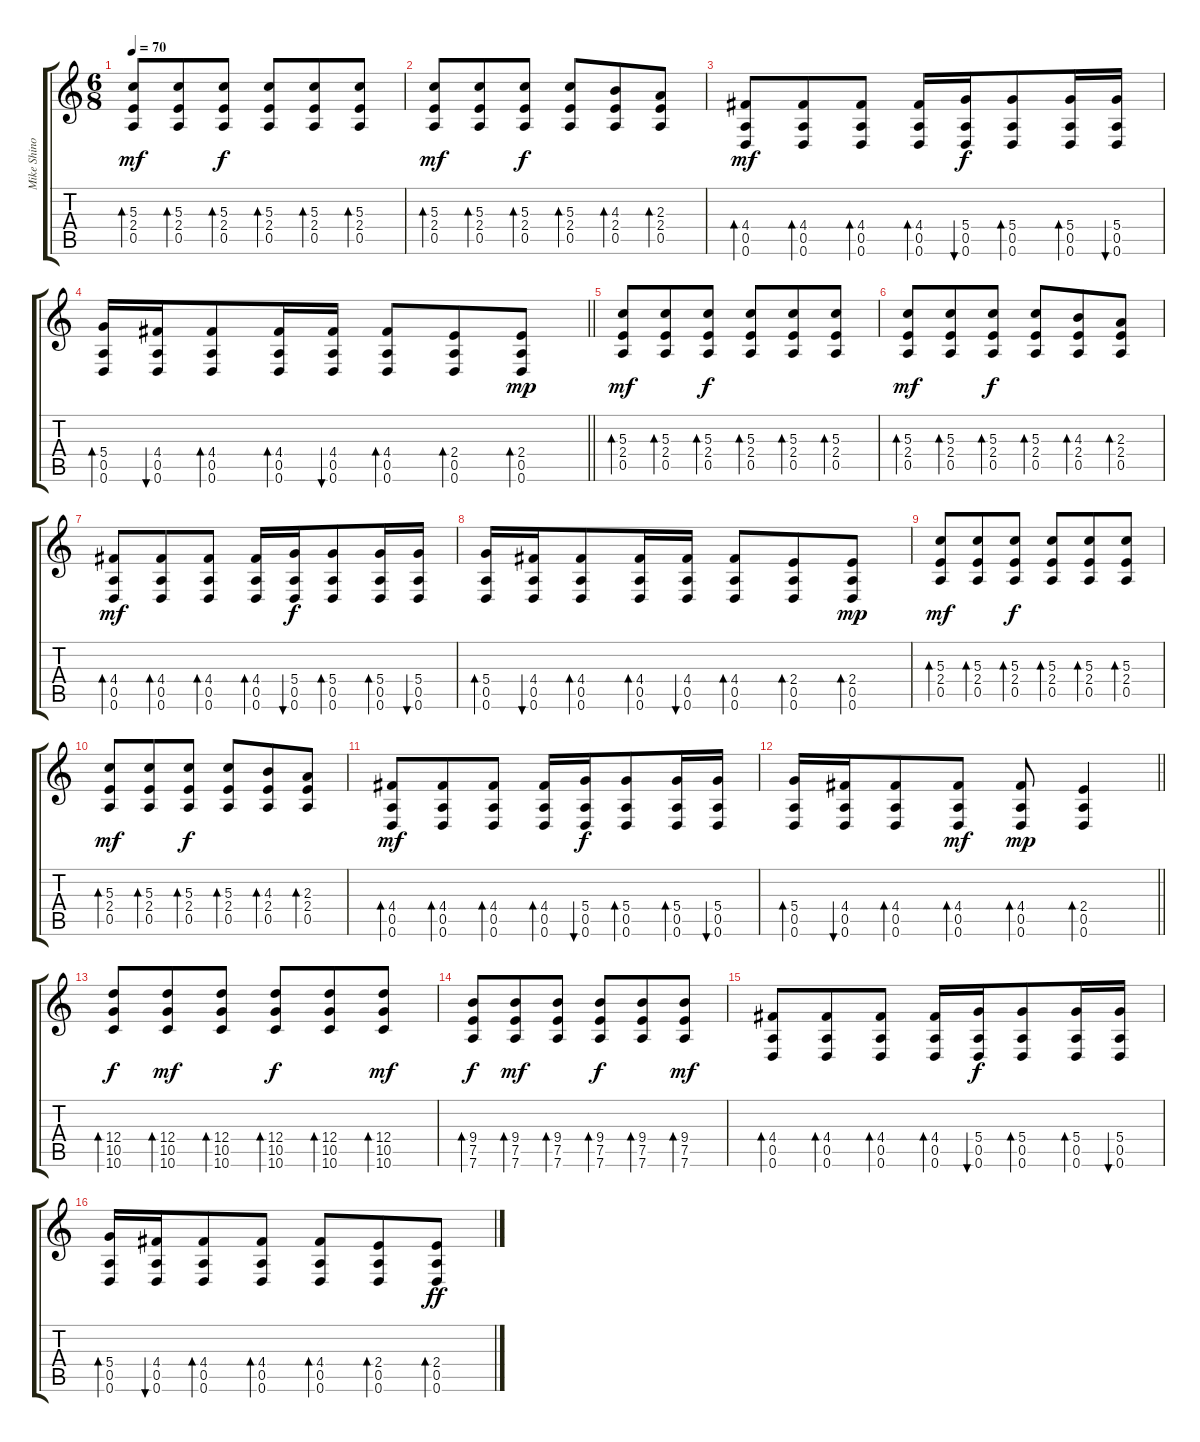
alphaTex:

\track ("Mike Shinoda [Gtr.1]" "Mike Shino") {instrument overdrivenguitar}
\staff {score tabs}
\tuning (E4 B3 G3 D3 A2 D2) {hide}
\ts (6 8)
\tempo 70
\clef g2
\ks c
(5.3 2.4 0.5).8{bd 60 dy mf} (5.3 2.4 0.5).8{bd 60} (5.3 2.4 0.5).8{bd 60 dy f} (5.3 2.4 0.5).8{bd 60} (5.3 2.4 0.5).8{bd 60} (5.3 2.4 0.5).8{bd 60} |
(5.3 2.4 0.5).8{bd 60 dy mf} (5.3 2.4 0.5).8{bd 60} (5.3 2.4 0.5).8{bd 60 dy f} (5.3 2.4 0.5).8{bd 60} (4.3 2.4 0.5).8{bd 60} (2.3 2.4 0.5).8{bd 60} |
(4.4 0.5 0.6).8{bd 60 dy mf} (4.4 0.5 0.6).8{bd 60} (4.4 0.5 0.6).8{bd 60} (4.4 0.5 0.6).16{bd 60} (5.4 0.5 0.6).16{bu 60 dy f} (5.4 0.5 0.6).8{bd 60} (5.4 0.5 0.6).16{bd 60} (5.4 0.5 0.6).16{bu 60} |
\barLineRight lightlight
(5.4 0.5 0.6).16{bd 60} (4.4 0.5 0.6).16{bu 60} (4.4 0.5 0.6).8{bd 60} (4.4 0.5 0.6).16{bd 60} (4.4 0.5 0.6).16{bu 60} (4.4 0.5 0.6).8{bd 60} (2.4 0.5 0.6).8{bd 60} (2.4 0.5 0.6).8{bd 60 dy mp} |
(5.3 2.4 0.5).8{bd 60 dy mf} (5.3 2.4 0.5).8{bd 60} (5.3 2.4 0.5).8{bd 60 dy f} (5.3 2.4 0.5).8{bd 60} (5.3 2.4 0.5).8{bd 60} (5.3 2.4 0.5).8{bd 60} |
(5.3 2.4 0.5).8{bd 60 dy mf} (5.3 2.4 0.5).8{bd 60} (5.3 2.4 0.5).8{bd 60 dy f} (5.3 2.4 0.5).8{bd 60} (4.3 2.4 0.5).8{bd 60} (2.3 2.4 0.5).8{bd 60} |
(4.4 0.5 0.6).8{bd 60 dy mf} (4.4 0.5 0.6).8{bd 60} (4.4 0.5 0.6).8{bd 60} (4.4 0.5 0.6).16{bd 60} (5.4 0.5 0.6).16{bu 60 dy f} (5.4 0.5 0.6).8{bd 60} (5.4 0.5 0.6).16{bd 60} (5.4 0.5 0.6).16{bu 60} |
(5.4 0.5 0.6).16{bd 60} (4.4 0.5 0.6).16{bu 60} (4.4 0.5 0.6).8{bd 60} (4.4 0.5 0.6).16{bd 60} (4.4 0.5 0.6).16{bu 60} (4.4 0.5 0.6).8{bd 60} (2.4 0.5 0.6).8{bd 60} (2.4 0.5 0.6).8{bd 60 dy mp} |
(5.3 2.4 0.5).8{bd 60 dy mf} (5.3 2.4 0.5).8{bd 60} (5.3 2.4 0.5).8{bd 60 dy f} (5.3 2.4 0.5).8{bd 60} (5.3 2.4 0.5).8{bd 60} (5.3 2.4 0.5).8{bd 60} |
(5.3 2.4 0.5).8{bd 60 dy mf} (5.3 2.4 0.5).8{bd 60} (5.3 2.4 0.5).8{bd 60 dy f} (5.3 2.4 0.5).8{bd 60} (4.3 2.4 0.5).8{bd 60} (2.3 2.4 0.5).8{bd 60} |
(4.4 0.5 0.6).8{bd 60 dy mf} (4.4 0.5 0.6).8{bd 60} (4.4 0.5 0.6).8{bd 60} (4.4 0.5 0.6).16{bd 60} (5.4 0.5 0.6).16{bu 60 dy f} (5.4 0.5 0.6).8{bd 60} (5.4 0.5 0.6).16{bd 60} (5.4 0.5 0.6).16{bu 60} |
\barLineRight lightlight
(5.4 0.5 0.6).16{bd 60} (4.4 0.5 0.6).16{bu 60} (4.4 0.5 0.6).8{bd 60} (4.4 0.5 0.6).8{bd 60 dy mf} (4.4 0.5 0.6).8{bd 60 dy mp} (2.4 0.5 0.6).4{bd 60} |
(12.4 10.5 10.6).8{bd 60 dy f} (12.4 10.5 10.6).8{bd 60 dy mf} (12.4 10.5 10.6).8{bd 60} (12.4 10.5 10.6).8{bd 60 dy f} (12.4 10.5 10.6).8{bd 60} (12.4 10.5 10.6).8{bd 60 dy mf} |
(9.4 7.5 7.6).8{bd 60 dy f} (9.4 7.5 7.6).8{bd 60 dy mf} (9.4 7.5 7.6).8{bd 60} (9.4 7.5 7.6).8{bd 60 dy f} (9.4 7.5 7.6).8{bd 60} (9.4 7.5 7.6).8{bd 60 dy mf} |
(4.4 0.5 0.6).8{bd 60} (4.4 0.5 0.6).8{bd 60} (4.4 0.5 0.6).8{bd 60} (4.4 0.5 0.6).16{bd 60} (5.4 0.5 0.6).16{bu 60 dy f} (5.4 0.5 0.6).8{bd 60} (5.4 0.5 0.6).16{bd 60} (5.4 0.5 0.6).16{bu 60} |
(5.4 0.5 0.6).16{bd 60} (4.4 0.5 0.6).16{bu 60} (4.4 0.5 0.6).8{bd 60} (4.4 0.5 0.6).8{bd 60} (4.4 0.5 0.6).8{bd 60} (2.4 0.5 0.6).8{bd 60} (2.4 0.5 0.6).8{bd 60 dy ff}
